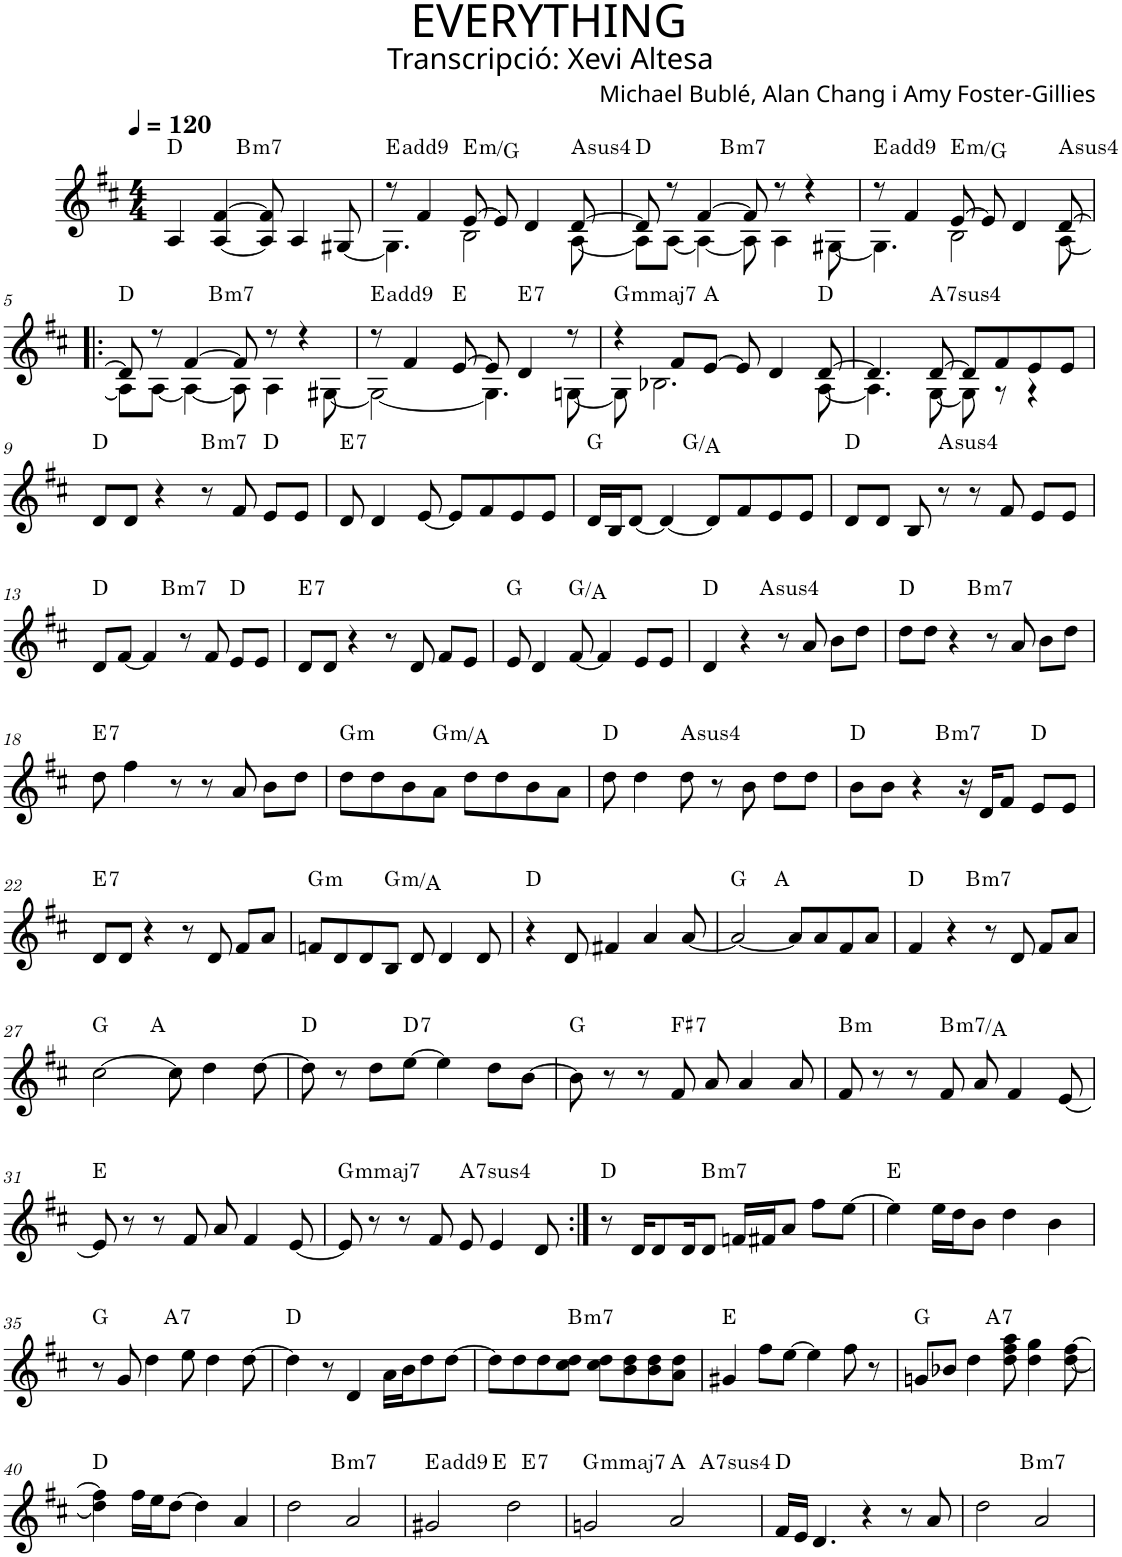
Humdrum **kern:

**kern	**harte
*part1	*part1
*staff1	*
*I"P1	*
*clefG2	*
*k[f#c#]	*
*D:	*
*M4/4	*
*MM120	*
=1	=1
*^	*
4A/	4.ryy	D:maj
[<4A/ [>4f#/	.	.
!	!	!LO:H:kt=m7
.	2ryy	B:min7
8A/] 8f#/]	.	.
4A/	.	.
[<8G#X/	8ryy	.
=2	=2	=2
8r	4.G#\]	E:maj(9)
4f#/	.	.
!	!	!LO:H:kt=m
[>8e/	2B\	E:min/b3
8e/]	.	.
4d/	.	.
!	!	!LO:H:kt=4
[>8d/	[<8A\	A:sus4
=3	=3	=3
*	*^	*
8d/]	8A\L]	4.ryy	D:maj
8r	[<8A\J	.	.
[>4f#/	4A\_	.	.
!	!	!	!LO:H:kt=m7
.	.	2ryy	B:min7
8f#/]	8A\]	.	.
8r	4A\	.	.
4r	.	.	.
.	[<8G#X\	8ryy	.
*	*v	*v	*
=4	=4	=4
8r	4.G#\]	E:maj(9)
4f#/	.	.
!	!	!LO:H:kt=m
[>8e/	2B\	E:min/b3
8e/]	.	.
4d/	.	.
!	!	!LO:H:kt=4
[>8d/	[<8A\	A:sus4
!!LO:LB:g=z	!!
=5!|:	=5!|:	=5!|:
*	*^	*
8d/]	8A\L]	4.ryy	D:maj
8r	[<8A\J	.	.
[>4f#/	4A\_	.	.
!	!	!	!LO:H:kt=m7
.	.	2ryy	B:min7
8f#/]	8A\]	.	.
8r	4A\	.	.
4r	.	.	.
.	[<8G#X\	8ryy	.
*	*v	*v	*
=6	=6	=6
8r	2G#\_	E:maj(9)
4f#/	.	.
[>8e/	.	E:maj
8e/]	4.G#\]	.
!	!	!LO:H:kt=7
4d/	.	E:7
8r	[<8Gn\	.
=7	=7	=7
!	!	!LO:H:kt=mmaj7
4r	8G\]	G:minmaj7
.	2.B-X\	.
8f#/L	.	.
[>8e/J	.	A:maj
8e/]	.	.
4d/	.	.
[>8d/	[8A\	D:maj
=8	=8	=8
4.d/]	4.A\]	.
!	!	!LO:H:kt=74
[>8d/	[<8G\	A:sus4(7)
8d/L]	8G\]	.
8f#/	8r	.
8e/	4r	.
8e/J	.	.
*v	*v	*
!!LO:LB:g=z
=9	=9
8d/L	D:maj
8d/J	.
4r	.
!	!LO:H:kt=m7
8r	B:min7
8f#/	.
8e/L	D:maj
8e/J	.
=10	=10
!	!LO:H:kt=7
8d/	E:7
4d/	.
[<8e/	.
8e/L]	.
8f#/	.
8e/	.
8e/J	.
=11	=11
*^	*
16d/LL	4.ryy	G:maj
16B/J	.	.
[<8d/J	.	.
4d/_	.	.
.	2ryy	G:maj/2
8d/L]	.	.
8f#/	.	.
8e/	.	.
8e/J	8ryy	.
*v	*v	*
=12	=12
8d/L	D:maj
8d/J	.
8B/	.
!	!LO:H:kt=4
8r	A:sus4
8r	.
8f#/	.
8e/L	.
8e/J	.
!!LO:LB:g=z
=13	=13
*^	*
8d/L	4.ryy	D:maj
[<8f#/J	.	.
4f#/]	.	.
!	!	!LO:H:kt=m7
.	2ryy	B:min7
8r	.	.
8f#/	.	.
8e/L	.	D:maj
8e/J	8ryy	.
=14	=14	=14
!	!	!LO:H:kt=7
*v	*v	*
8d/L	E:7
8d/J	.
4r	.
8r	.
8d/	.
8f#/L	.
8e/J	.
=15	=15
8e/	G:maj
4d/	.
[<8f#/	G:maj/2
4f#/]	.
8e/L	.
8e/J	.
=16	=16
*^	*
4d/	4.ryy	D:maj
4r	.	.
!	!	!LO:H:kt=4
.	2ryy	A:sus4
8r	.	.
8a/	.	.
8b\L	.	.
8dd\J	8ryy	.
=17	=17	=17
8dd\L	4.ryy	D:maj
8dd\J	.	.
4r	.	.
!	!	!LO:H:kt=m7
.	2ryy	B:min7
8r	.	.
8a/	.	.
8b\L	.	.
8dd\J	8ryy	.
!!LO:LB:g=z	!!
=18	=18	=18
!	!	!LO:H:kt=7
*v	*v	*
8dd\	E:7
4ff#\	.
8r	.
8r	.
8a/	.
8b\L	.
8dd\J	.
=19	=19
!	!LO:H:kt=m
8dd\L	G:min
8dd\	.
8b\	.
!	!LO:H:kt=m
8a\J	G:min/2
8dd\L	.
8dd\	.
8b\	.
8a\J	.
=20	=20
8dd\	D:maj
4dd\	.
!	!LO:H:kt=4
8dd\	A:sus4
8r	.
8b\	.
8dd\L	.
8dd\J	.
=21	=21
*^	*
8b\L	4.ryy	D:maj
8b\J	.	.
4r	.	.
!	!	!LO:H:kt=m7
.	2ryy	B:min7
16r	.	.
16d/KL	.	.
8f#/J	.	.
8e/L	.	D:maj
8e/J	8ryy	.
!!LO:LB:g=z	!!
=22	=22	=22
!	!	!LO:H:kt=7
*v	*v	*
8d/L	E:7
8d/J	.
4r	.
8r	.
8d/	.
8f#/L	.
8a/J	.
=23	=23
!	!LO:H:kt=m
8fn/L	G:min
8d/	.
8d/	.
!	!LO:H:kt=m
8B/J	G:min/2
8d/	.
4d/	.
8d/	.
=24	=24
4r	D:maj
8d/	.
4f#X/	.
4a/	.
[<8a/	.
=25	=25
*^	*
2a/_	4.ryy	G:maj
.	2ryy	A:maj
8a/L]	.	.
8a/	.	.
8f#/	.	.
8a/J	8ryy	.
=26	=26	=26
4f#/	4.ryy	D:maj
4r	.	.
!	!	!LO:H:kt=m7
.	2ryy	B:min7
8r	.	.
8d/	.	.
8f#/L	.	.
8a/J	8ryy	.
!!LO:LB:g=z	!!
=27	=27	=27
[>2cc#\	4.ryy	G:maj
.	2ryy	A:maj
8cc#\]	.	.
4dd\	.	.
[>8dd\	8ryy	.
*v	*v	*
=28	=28
8dd\]	D:maj
8r	.
8dd\L	.
!	!LO:H:kt=7
[>8ee\J	D:7
4ee\]	.
8dd\L	.
[>8b\J	.
=29	=29
8b\]	G:maj
8r	.
8r	.
!	!LO:H:kt=7
8f#/	F#:7
8a/	.
4a/	.
8a/	.
=30	=30
!	!LO:H:kt=m
8f#/	B:min
8r	.
8r	.
!	!LO:H:kt=m7
8f#/	B:min7/b7
8a/	.
4f#/	.
[<8e/	.
!!LO:LB:g=z
=31	=31
8e/]	E:maj
8r	.
8r	.
8f#/	.
8a/	.
4f#/	.
[<8e/	.
=32	=32
!	!LO:H:kt=mmaj7
8e/]	G:minmaj7
8r	.
8r	.
8f#/	.
!	!LO:H:kt=74
8e/	A:sus4(7)
4e/	.
8d/	.
=33:|!	=33:|!
8r	D:maj
16d/KL	.
8d/	.
16d/K	.
!	!LO:H:kt=m7
8d/J	B:min7
16fn/LL	.
16f#X/J	.
8a/J	.
8ff#\L	.
[>8ee\J	.
=34	=34
4ee\]	E:maj
16ee\LL	.
16dd\J	.
8b\J	.
4dd\	.
4b\	.
!!LO:LB:g=z
=35	=35
*^	*
8r	4.ryy	G:maj
8g/	.	.
4dd\	.	.
!	!	!LO:H:kt=7
.	2ryy	A:7
8ee\	.	.
4dd\	.	.
[>8dd\	8ryy	.
*v	*v	*
=36	=36
4dd\]	D:maj
8r	.
4d/	.
16a\LL	.
16b\J	.
8dd\	.
[>8dd\J	.
=37	=37
8dd\L]	.
8dd\	.
8dd\	.
!	!LO:H:kt=m7
8cc#\ 8dd\J	B:min7
8cc#\ 8dd\L	.
8b\ 8dd\	.
8b\ 8dd\	.
8a\ 8dd\J	.
=38	=38
4g#X/	E:maj
8ff#\L	.
[>8ee\J	.
4ee\]	.
8ff#\	.
8r	.
=39	=39
*^	*
8gn/L	4.ryy	G:maj
8b-X/J	.	.
4dd\	.	.
!	!	!LO:H:kt=7
.	2ryy	A:7
8dd\ 8ff#\ 8aa\	.	.
4dd\ 4gg\	.	.
[<8dd\ [>8ff#\	8ryy	.
*v	*v	*
!!LO:LB:g=z
=40	=40
4dd\] 4ff#\]	D:maj
16ff#\LL	.
16ee\J	.
[>8dd\J	.
4dd\]	.
4a/	.
=41	=41
*^	*
2dd\	4.ryy	.
!	!	!LO:H:kt=m7
.	2ryy	B:min7
2a/	.	.
.	8ryy	.
=42	=42	=42
*	*^	*
2g#X/	4.ryy	2ryy	E:maj(9)
.	2ryy	.	E:maj
2dd\	.	8ryy	.
!	!	!	!LO:H:kt=7
.	.	4.ryy	E:7
.	8ryy	.	.
=43	=43	=43	=43
!	!	!	!LO:H:kt=mmaj7
*	*v	*v	*
2gn/	2.ryy	G:minmaj7
2a/	.	A:maj
!	!	!LO:H:kt=74
.	4ryy	A:sus4(7)
*v	*v	*
=44	=44
16f#/LL	D:maj
16e/JJ	.
4.d/	.
4r	.
8r	.
8a/	.
=45	=45
*^	*
2dd\	4.ryy	.
!	!	!LO:H:kt=m7
.	2ryy	B:min7
2a/	.	.
.	8ryy	.
*v	*v	*
=	=
*-	*-
